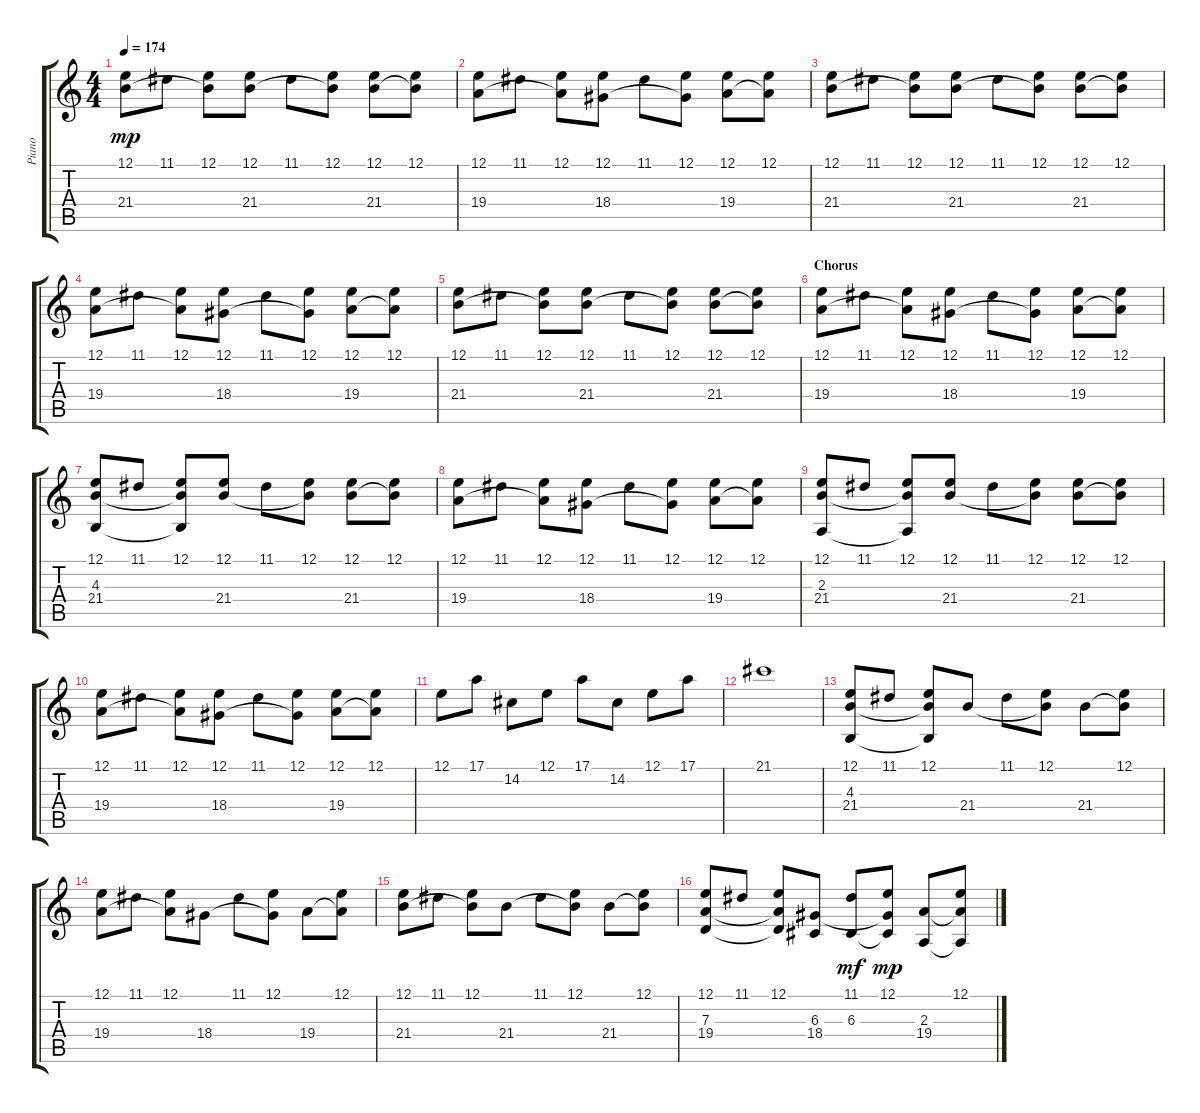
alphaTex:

\track ("Piano" "Piano") {instrument acousticgrandpiano}
\staff {score tabs}
\tuning (E4 B3 G3 D3 A2 E2) {hide}
\ts (4 4)
\tempo 174
\clef g2
\ks c
(12.1 21.4).8{dy mp} 11.1.8 (12.1 21.4{t}).8 (12.1 21.4).8 11.1.8 (12.1 21.4{t}).8 (12.1 21.4).8 (12.1 21.4{t}).8 |
(12.1 19.4).8 11.1.8 (12.1 19.4{t}).8 (12.1 18.4).8 11.1.8 (12.1 18.4{t}).8 (12.1 19.4).8 (12.1 19.4{t}).8 |
(12.1 21.4).8 11.1.8 (12.1 21.4{t}).8 (12.1 21.4).8 11.1.8 (12.1 21.4{t}).8 (12.1 21.4).8 (12.1 21.4{t}).8 |
(12.1 19.4).8 11.1.8 (12.1 19.4{t}).8 (12.1 18.4).8 11.1.8 (12.1 18.4{t}).8 (12.1 19.4).8 (12.1 19.4{t}).8 |
(12.1 21.4).8 11.1.8 (12.1 21.4{t}).8 (12.1 21.4).8 11.1.8 (12.1 21.4{t}).8 (12.1 21.4).8 (12.1 21.4{t}).8 |
\section ("" "Chorus")
(12.1 19.4).8 11.1.8 (12.1 19.4{t}).8 (12.1 18.4).8 11.1.8 (12.1 18.4{t}).8 (12.1 19.4).8 (12.1 19.4{t}).8 |
(12.1 4.3 21.4).8 11.1.8 (12.1 4.3{t} 21.4{t}).8 (12.1 21.4).8 11.1.8 (12.1 21.4{t}).8 (12.1 21.4).8 (12.1 21.4{t}).8 |
(12.1 19.4).8 11.1.8 (12.1 19.4{t}).8 (12.1 18.4).8 11.1.8 (12.1 18.4{t}).8 (12.1 19.4).8 (12.1 19.4{t}).8 |
(12.1 2.3 21.4).8 11.1.8 (12.1 2.3{t} 21.4{t}).8 (12.1 21.4).8 11.1.8 (12.1 21.4{t}).8 (12.1 21.4).8 (12.1 21.4{t}).8 |
(12.1 19.4).8 11.1.8 (12.1 19.4{t}).8 (12.1 18.4).8 11.1.8 (12.1 18.4{t}).8 (12.1 19.4).8 (12.1 19.4{t}).8 |
12.1.8 17.1.8 14.2.8 12.1.8 17.1.8 14.2.8 12.1.8 17.1.8 |
21.1.1 |
(12.1 4.3 21.4).8 11.1.8 (12.1 4.3{t} 21.4{t}).8 21.4.8 11.1.8 (12.1 21.4{t}).8 21.4.8 (12.1 21.4{t}).8 |
(12.1 19.4).8 11.1.8 (12.1 19.4{t}).8 18.4.8 11.1.8 (12.1 18.4{t}).8 19.4.8 (12.1 19.4{t}).8 |
(12.1 21.4).8 11.1.8 (12.1 21.4{t}).8 21.4.8 11.1.8 (12.1 21.4{t}).8 21.4.8 (12.1 21.4{t}).8 |
(12.1 7.3 19.4).8 11.1.8 (12.1 7.3{t} 19.4{t}).8 (6.3 18.4).8 (11.1 6.3).8{dy mf} (12.1 6.3{t} 18.4{t}).8{dy mp} (2.3 19.4).8 (12.1 2.3{t} 19.4{t}).8
